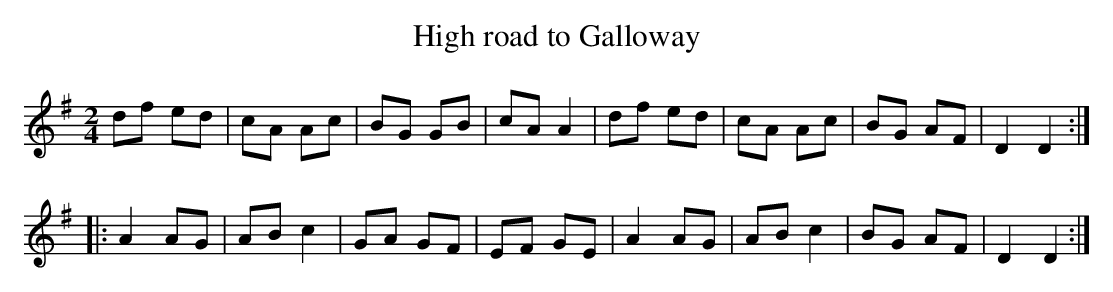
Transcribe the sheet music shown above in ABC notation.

X:1
T:High road to Galloway
M:2/4
L:1/8
K:G
df ed | cA Ac | BG GB | cA A2 | \
df ed | cA Ac | BG AF | D2 D2 :|
|:A2AG | AB c2 | GA GF | EF GE |\
A2AG | AB c2 | BG AF | D2 D2 :|
